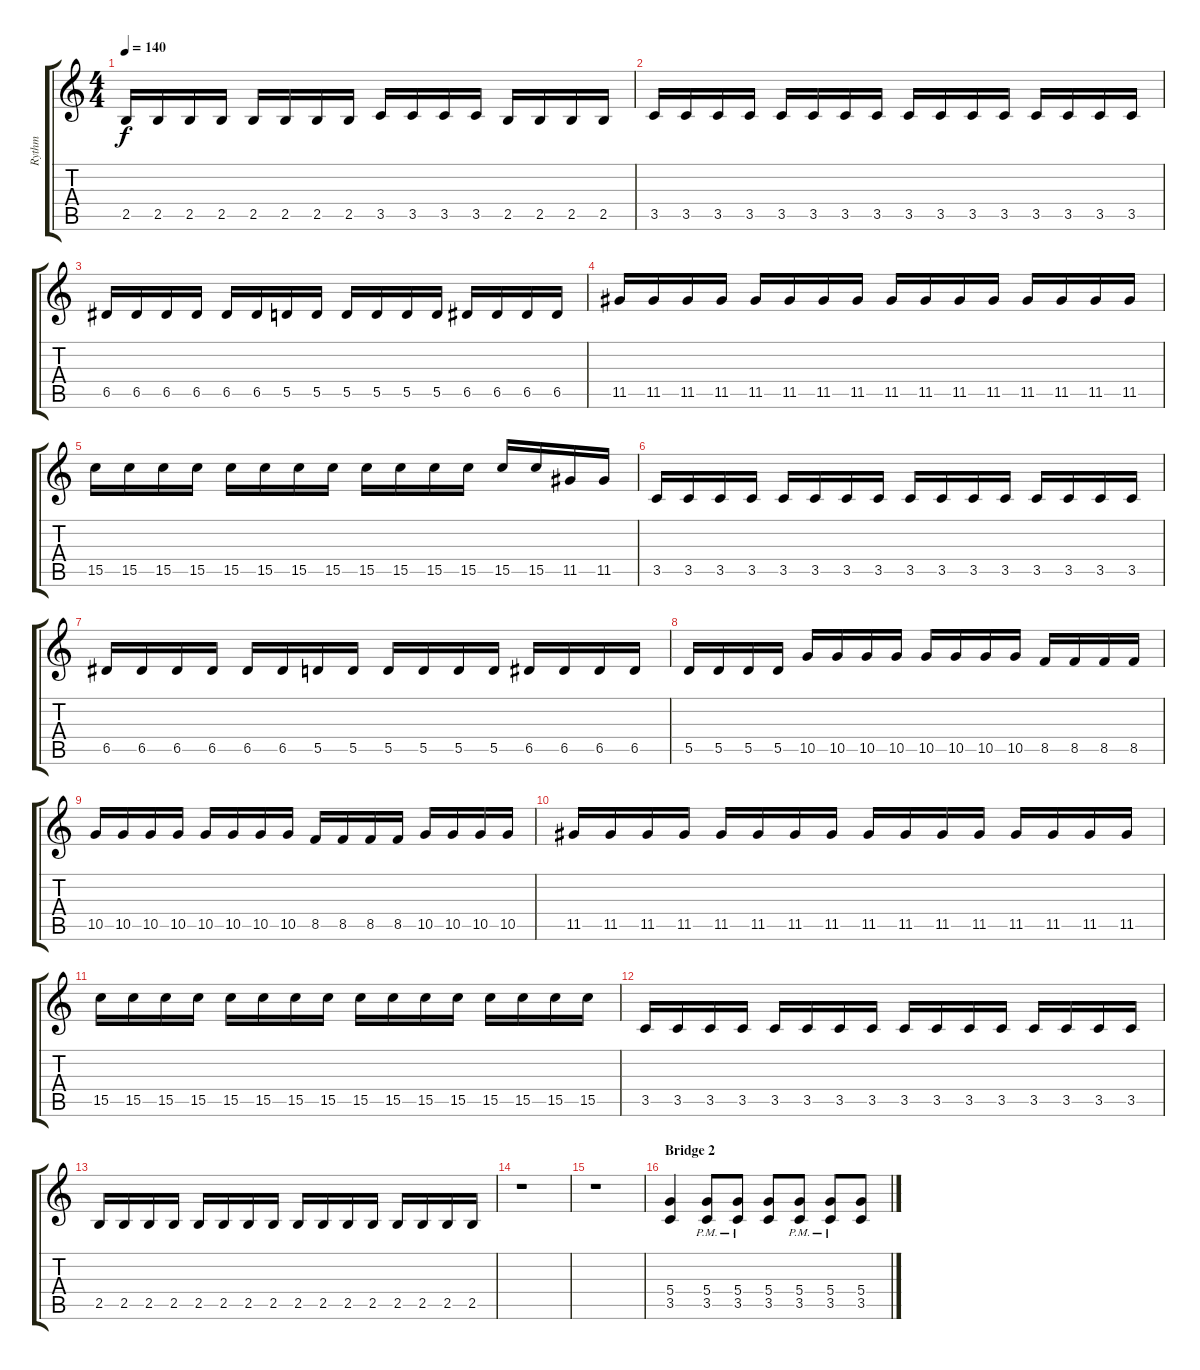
\track ("Rythm" "Rythm") {instrument overdrivenguitar}
\staff {score tabs}
\tuning (E4 B3 G3 D3 A2 E2) {hide}
\ts (4 4)
\tempo 140
\clef g2
\ks c
2.5.16{dy f} 2.5.16 2.5.16 2.5.16 2.5.16 2.5.16 2.5.16 2.5.16 3.5.16 3.5.16 3.5.16 3.5.16 2.5.16 2.5.16 2.5.16 2.5.16 |
3.5.16 3.5.16 3.5.16 3.5.16 3.5.16 3.5.16 3.5.16 3.5.16 3.5.16 3.5.16 3.5.16 3.5.16 3.5.16 3.5.16 3.5.16 3.5.16 |
6.5.16 6.5.16 6.5.16 6.5.16 6.5.16 6.5.16 5.5.16 5.5.16 5.5.16 5.5.16 5.5.16 5.5.16 6.5.16 6.5.16 6.5.16 6.5.16 |
11.5.16 11.5.16 11.5.16 11.5.16 11.5.16 11.5.16 11.5.16 11.5.16 11.5.16 11.5.16 11.5.16 11.5.16 11.5.16 11.5.16 11.5.16 11.5.16 |
15.5.16 15.5.16 15.5.16 15.5.16 15.5.16 15.5.16 15.5.16 15.5.16 15.5.16 15.5.16 15.5.16 15.5.16 15.5.16 15.5.16 11.5.16 11.5.16 |
3.5.16 3.5.16 3.5.16 3.5.16 3.5.16 3.5.16 3.5.16 3.5.16 3.5.16 3.5.16 3.5.16 3.5.16 3.5.16 3.5.16 3.5.16 3.5.16 |
6.5.16 6.5.16 6.5.16 6.5.16 6.5.16 6.5.16 5.5.16 5.5.16 5.5.16 5.5.16 5.5.16 5.5.16 6.5.16 6.5.16 6.5.16 6.5.16 |
5.5.16 5.5.16 5.5.16 5.5.16 10.5.16 10.5.16 10.5.16 10.5.16 10.5.16 10.5.16 10.5.16 10.5.16 8.5.16 8.5.16 8.5.16 8.5.16 |
10.5.16 10.5.16 10.5.16 10.5.16 10.5.16 10.5.16 10.5.16 10.5.16 8.5.16 8.5.16 8.5.16 8.5.16 10.5.16 10.5.16 10.5.16 10.5.16 |
11.5.16 11.5.16 11.5.16 11.5.16 11.5.16 11.5.16 11.5.16 11.5.16 11.5.16 11.5.16 11.5.16 11.5.16 11.5.16 11.5.16 11.5.16 11.5.16 |
15.5.16 15.5.16 15.5.16 15.5.16 15.5.16 15.5.16 15.5.16 15.5.16 15.5.16 15.5.16 15.5.16 15.5.16 15.5.16 15.5.16 15.5.16 15.5.16 |
3.5.16 3.5.16 3.5.16 3.5.16 3.5.16 3.5.16 3.5.16 3.5.16 3.5.16 3.5.16 3.5.16 3.5.16 3.5.16 3.5.16 3.5.16 3.5.16 |
2.5.16 2.5.16 2.5.16 2.5.16 2.5.16 2.5.16 2.5.16 2.5.16 2.5.16 2.5.16 2.5.16 2.5.16 2.5.16 2.5.16 2.5.16 2.5.16 |
r.1 |
r.1 |
\section ("" "Bridge 2")
(5.4 3.5).4 (5.4{pm} 3.5{pm}).8 (5.4{pm} 3.5{pm}).8 (5.4 3.5).8 (5.4{pm} 3.5{pm}).8 (5.4{pm} 3.5{pm}).8 (5.4 3.5).8
